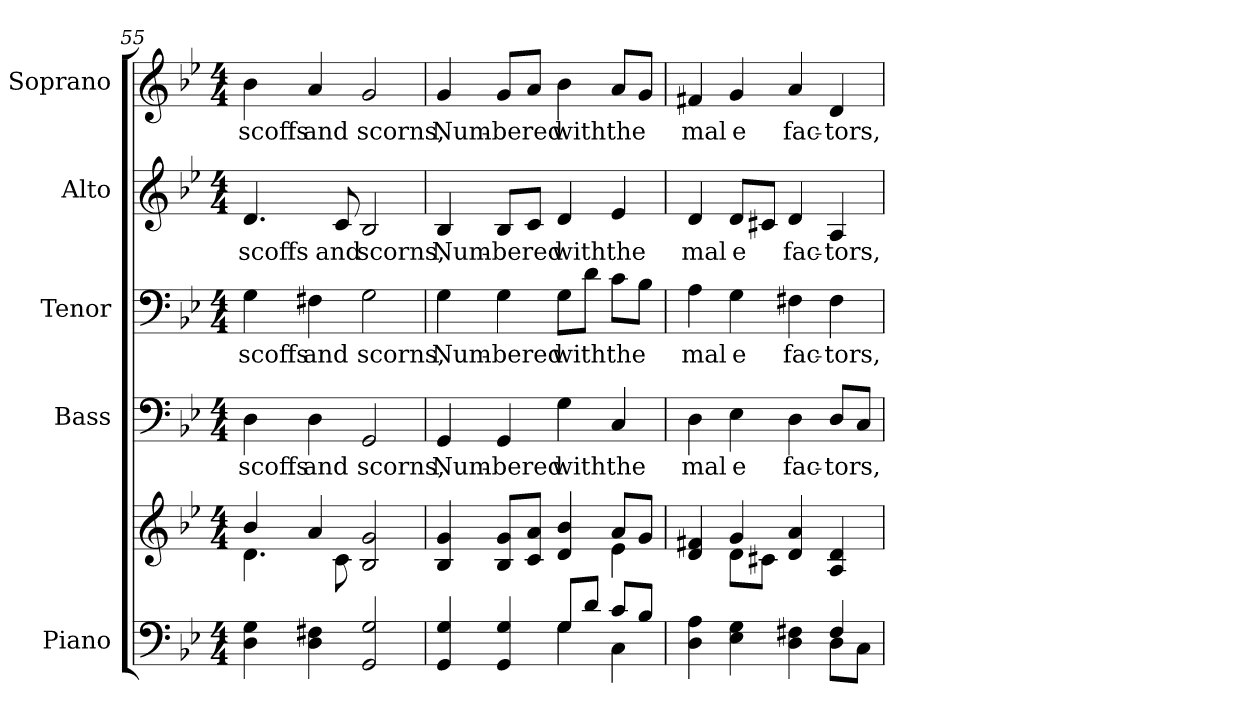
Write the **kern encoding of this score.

**kern	**kern	**kern	**text	**kern	**text	**kern	**text	**kern	**text
*part5	*part5	*part4	*part4	*part3	*part3	*part2	*part2	*part1	*part1
*staff6	*staff5	*staff4	*staff4	*staff3	*staff3	*staff2	*staff2	*staff1	*staff1
*I"Piano	*	*I"Bass	*	*I"Tenor	*	*I"Alto	*	*I"Soprano	*
*I'Pno.	*	*I'B.	*	*I'T.	*	*I'A.	*	*I'S.	*
!!LO:PB:g=z
*clefF4	*clefG2	*clefF4	*	*clefF4	*	*clefG2	*	*clefG2	*
*k[b-e-]	*k[b-e-]	*k[b-e-]	*	*k[b-e-]	*	*k[b-e-]	*	*k[b-e-]	*
*B-:	*B-:	*B-:	*	*B-:	*	*B-:	*	*B-:	*
*M4/4	*M4/4	*M4/4	*	*M4/4	*	*M4/4	*	*M4/4	*
=55	=55	=55	=55	=55	=55	=55	=55	=55	=55
*	*^	*	*	*	*	*	*	*	*
!	!	!	!	!LO:LY:b:color=#000000	!	!	!	!	!	!
!	!	!	!	!	!	!LO:LY:b:color=#000000	!	!	!	!
!	!	!	!	!	!	!	!	!LO:LY:b:color=#000000	!	!
!	!	!	!	!	!	!	!	!	!	!LO:LY:b:color=#000000
4Di\ 4Gi	4b-i/	4.di\	4Di\	scoffs	4Gi\	scoffs	4.di/	scoffs	4b-i\	scoffs
!	!	!	!	!LO:LY:b:color=#000000	!	!	!	!	!	!
!	!	!	!	!	!	!LO:LY:b:color=#000000	!	!	!	!
!	!	!	!	!	!	!	!	!	!	!LO:LY:b:color=#000000
4Di\ 4F#Xi	4ai/	.	4Di\	and	4F#Xi\	and	.	.	4ai/	and
!	!	!	!	!	!	!	!	!LO:LY:b:color=#000000	!	!
.	.	8ci\	.	.	.	.	8ci/	and	.	.
!	!	!	!	!LO:LY:b:color=#000000	!	!	!	!	!	!
!	!	!	!	!	!	!LO:LY:b:color=#000000	!	!	!	!
!	!	!	!	!	!	!	!	!LO:LY:b:color=#000000	!	!
!	!	!	!	!	!	!	!	!	!	!LO:LY:b:color=#000000
2GGi/ 2Gi	2B-i/ 2gi	2ryy	2GGi/	scorns,	2Gi\	scorns,	2B-i/	scorns,	2gi/	scorns,
=56	=56	=56	=56	=56	=56	=56	=56	=56	=56	=56
*^	*	*	*	*	*	*	*	*	*	*
!	!	!	!	!	!LO:LY:b:color=#000000	!	!	!	!	!	!
!	!	!	!	!	!	!	!LO:LY:b:color=#000000	!	!	!	!
!	!	!	!	!	!	!	!	!	!LO:LY:b:color=#000000	!	!
!	!	!	!	!	!	!	!	!	!	!	!LO:LY:b:color=#000000
4GGi/ 4Gi	2ryy	4B-i/ 4gi	2ryy	4GGi/	Num-	4Gi\	Num-	4B-i/	Num-	4gi/	Num-
!	!	!	!	!	!LO:LY:b:color=#000000	!	!	!	!	!	!
!	!	!	!	!	!	!	!LO:LY:b:color=#000000	!	!	!	!
!	!	!	!	!	!	!	!	!	!LO:LY:b:color=#000000	!	!
!	!	!	!	!	!	!	!	!	!	!	!LO:LY:b:color=#000000
4GGi/ 4Gi	.	8B-i/ 8giL	.	4GGi/	-bered	4Gi\	-bered	8B-i/L	-bered	8gi/L	-bered
.	.	8ci/ 8aiJ	.	.	.	.	.	8ci/J	.	8ai/J	.
!	!	!	!	!	!LO:LY:b:color=#000000	!	!	!	!	!	!
!	!	!	!	!	!	!	!LO:LY:b:color=#000000	!	!	!	!
!	!	!	!	!	!	!	!	!	!LO:LY:b:color=#000000	!	!
!	!	!	!	!	!	!	!	!	!	!	!LO:LY:b:color=#000000
8Gi/L	4Gi\	4di/ 4b-i	4ryy	4Gi\	with	8Gi\L	with	4di/	with	4b-i\	with
8di/J	.	.	.	.	.	8di\J	.	.	.	.	.
!	!	!	!	!	!LO:LY:b:color=#000000	!	!	!	!	!	!
!	!	!	!	!	!	!	!LO:LY:b:color=#000000	!	!	!	!
!	!	!	!	!	!	!	!	!	!LO:LY:b:color=#000000	!	!
!	!	!	!	!	!	!	!	!	!	!	!LO:LY:b:color=#000000
8ci/L	4Ci\	8ai/L	4e-i\	4Ci/	the	8ci\L	the	4e-i/	the	8ai/L	the
8B-i/J	.	8gi/J	.	.	.	8B-i\J	.	.	.	8gi/J	.
!!LO:PB:g=z
=57	=57	=57	=57	=57	=57	=57	=57	=57	=57	=57	=57
!	!	!	!	!	!LO:LY:b:color=#000000	!	!	!	!	!	!
!	!	!	!	!	!	!	!LO:LY:b:color=#000000	!	!	!	!
!	!	!	!	!	!	!	!	!	!LO:LY:b:color=#000000	!	!
!	!	!	!	!	!	!	!	!	!	!	!LO:LY:b:color=#000000
4Di\ 4Ai	2ryy	4di/ 4f#Xi	4ryy	4Di\	mal	4Ai\	mal	4di/	mal	4f#Xi/	mal
!	!	!	!	!	!LO:LY:b:color=#000000	!	!	!	!	!	!
!	!	!	!	!	!	!	!LO:LY:b:color=#000000	!	!	!	!
!	!	!	!	!	!	!	!	!	!LO:LY:b:color=#000000	!	!
!	!	!	!	!	!	!	!	!	!	!	!LO:LY:b:color=#000000
4E-i\ 4Gi	.	4gi/	8di\L	4E-i\	e	4Gi\	e	8di/L	e	4gi/	e
.	.	.	8c#Xi\J	.	.	.	.	8c#Xi/J	.	.	.
!	!	!	!	!	!LO:LY:b:color=#000000	!	!	!	!	!	!
!	!	!	!	!	!	!	!LO:LY:b:color=#000000	!	!	!	!
!	!	!	!	!	!	!	!	!	!LO:LY:b:color=#000000	!	!
!	!	!	!	!	!	!	!	!	!	!	!LO:LY:b:color=#000000
4Di\ 4F#Xi	4ryy	4di/ 4ai	2ryy	4Di\	fac-	4F#Xi\	fac-	4di/	fac-	4ai/	fac-
!	!	!	!	!	!LO:LY:b:color=#000000	!	!	!	!	!	!
!	!	!	!	!	!	!	!LO:LY:b:color=#000000	!	!	!	!
!	!	!	!	!	!	!	!	!	!LO:LY:b:color=#000000	!	!
!	!	!	!	!	!	!	!	!	!	!	!LO:LY:b:color=#000000
4F#i/	8Di\L	4Ai/ 4di	.	8Di/L	-tors,	4F#i\	-tors,	4Ai/	-tors,	4di/	-tors,
.	8Ci\J	.	.	8Ci/J	.	.	.	.	.	.	.
*v	*v	*	*	*	*	*	*	*	*	*	*
*	*v	*v	*	*	*	*	*	*	*	*
=	=	=	=	=	=	=	=	=	=
*-	*-	*-	*-	*-	*-	*-	*-	*-	*-
